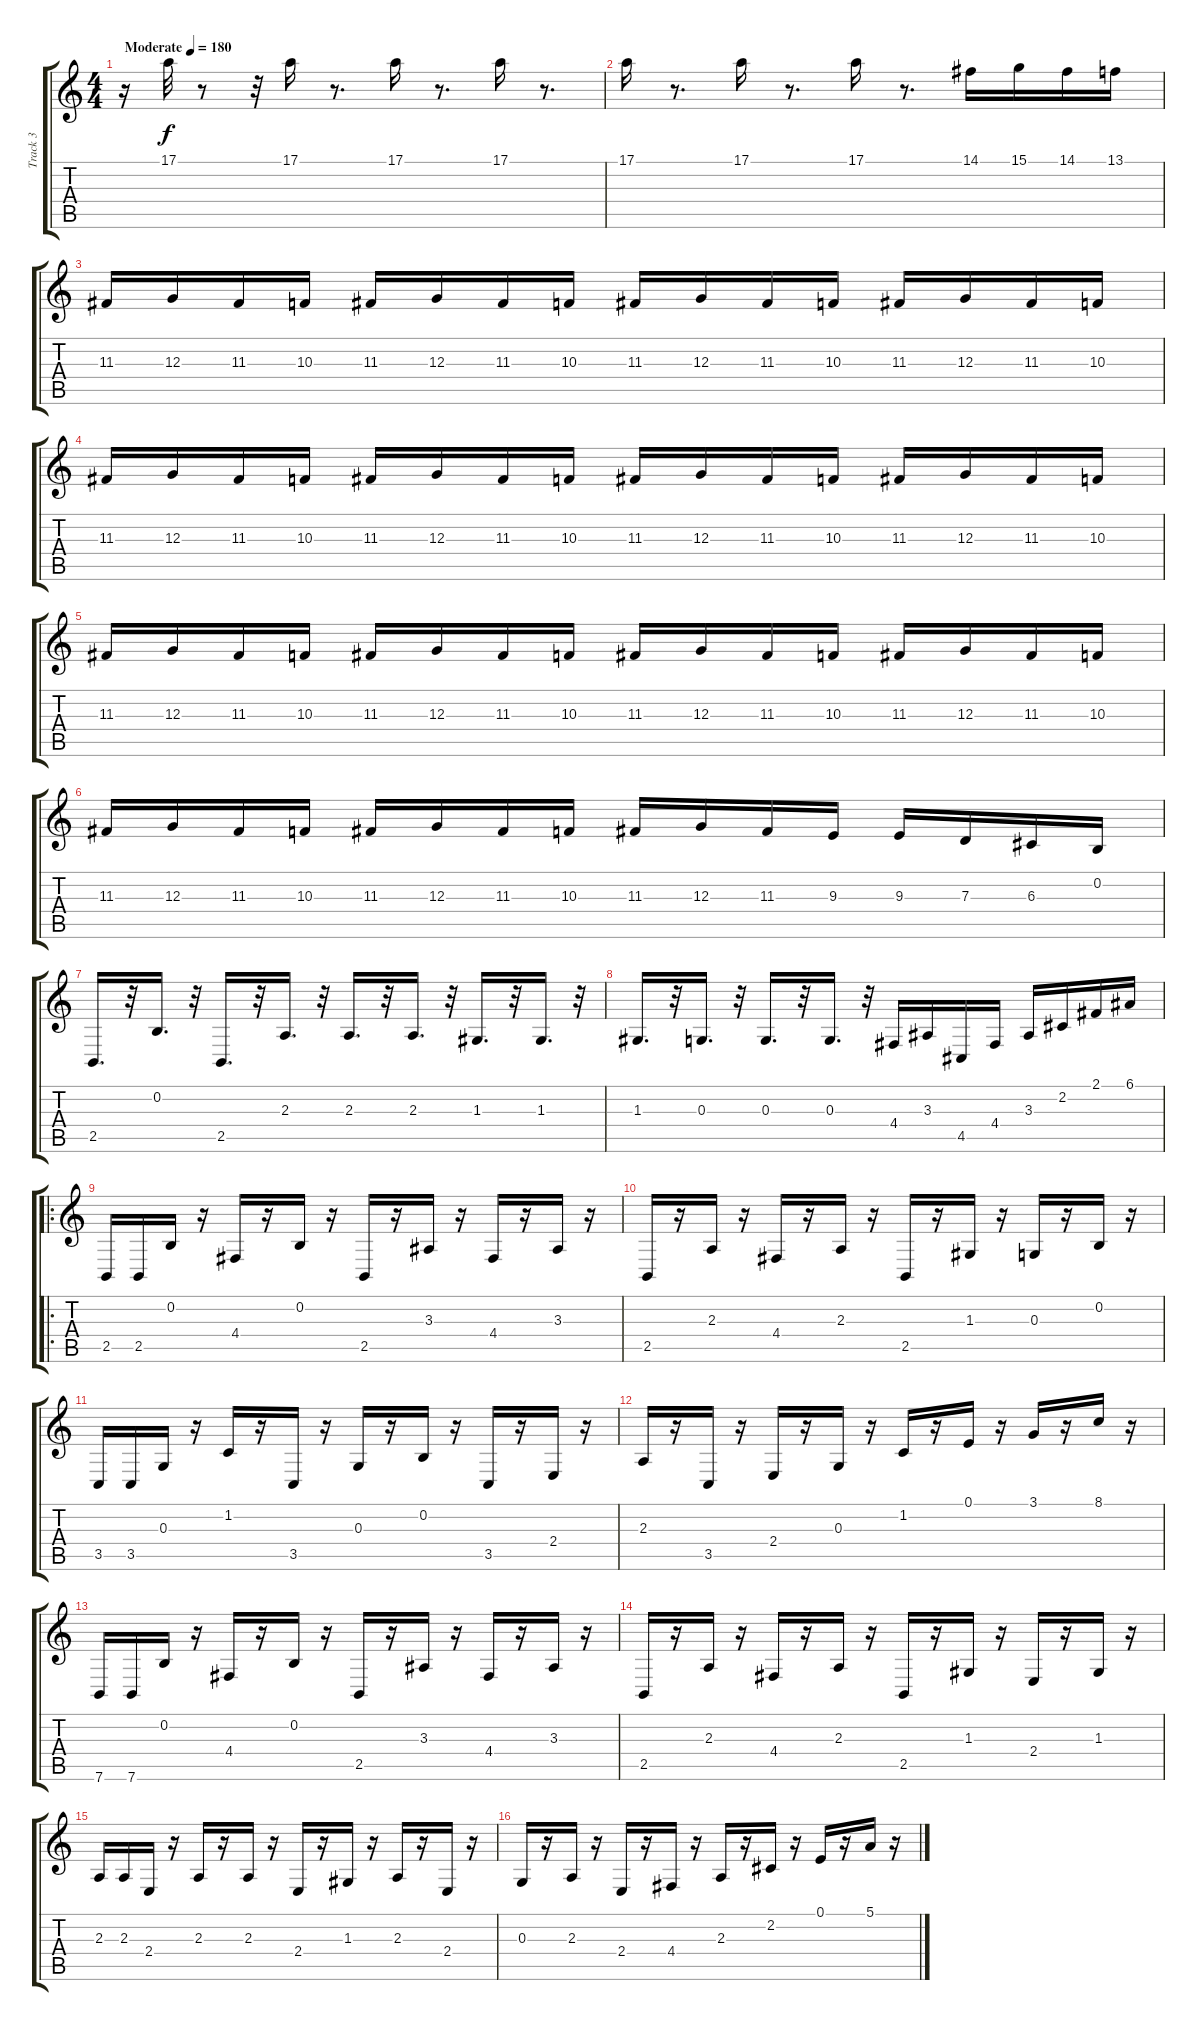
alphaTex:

\track ("Track 3" "Track 3") {instrument lead1square}
\staff {score tabs}
\tuning (E4 B3 G3 D3 A2 E2) {hide}
\ts (4 4)
\tempo (180 "Moderate")
\clef g2
\ks c
r.16{dy f instrument lead1square} 17.1.32 r.8 r.32 17.1.16 r.8{d} 17.1.16 r.8{d} 17.1.16 r.8{d} |
17.1.16 r.8{d} 17.1.16 r.8{d} 17.1.16 r.8{d} 14.1.16 15.1.16 14.1.16 13.1.16 |
11.3.16 12.3.16 11.3.16 10.3.16 11.3.16 12.3.16 11.3.16 10.3.16 11.3.16 12.3.16 11.3.16 10.3.16 11.3.16 12.3.16 11.3.16 10.3.16 |
11.3.16 12.3.16 11.3.16 10.3.16 11.3.16 12.3.16 11.3.16 10.3.16 11.3.16 12.3.16 11.3.16 10.3.16 11.3.16 12.3.16 11.3.16 10.3.16 |
11.3.16 12.3.16 11.3.16 10.3.16 11.3.16 12.3.16 11.3.16 10.3.16 11.3.16 12.3.16 11.3.16 10.3.16 11.3.16 12.3.16 11.3.16 10.3.16 |
11.3.16 12.3.16 11.3.16 10.3.16 11.3.16 12.3.16 11.3.16 10.3.16 11.3.16 12.3.16 11.3.16 9.3.16 9.3.16 7.3.16 6.3.16 0.2.16 |
2.5.16{d} r.32 0.2.16{d} r.32 2.5.16{d} r.32 2.3.16{d} r.32 2.3.16{d} r.32 2.3.16{d} r.32 1.3.16{d} r.32 1.3.16{d} r.32 |
1.3.16{d} r.32 0.3.16{d} r.32 0.3.16{d} r.32 0.3.16{d} r.32 4.4.16 3.3.16 4.5.16 4.4.16 3.3.16 2.2.16 2.1.16 6.1.16 |
\ro
2.5.16 2.5.16 0.2.16 r.16 4.4.16 r.16 0.2.16 r.16 2.5.16 r.16 3.3.16 r.16 4.4.16 r.16 3.3.16 r.16 |
2.5.16 r.16 2.3.16 r.16 4.4.16 r.16 2.3.16 r.16 2.5.16 r.16 1.3.16 r.16 0.3.16 r.16 0.2.16 r.16 |
3.5.16 3.5.16 0.3.16 r.16 1.2.16 r.16 3.5.16 r.16 0.3.16 r.16 0.2.16 r.16 3.5.16 r.16 2.4.16 r.16 |
2.3.16 r.16 3.5.16 r.16 2.4.16 r.16 0.3.16 r.16 1.2.16 r.16 0.1.16 r.16 3.1.16 r.16 8.1.16 r.16 |
7.6.16 7.6.16 0.2.16 r.16 4.4.16 r.16 0.2.16 r.16 2.5.16 r.16 3.3.16 r.16 4.4.16 r.16 3.3.16 r.16 |
2.5.16 r.16 2.3.16 r.16 4.4.16 r.16 2.3.16 r.16 2.5.16 r.16 1.3.16 r.16 2.4.16 r.16 1.3.16 r.16 |
2.3.16 2.3.16 2.4.16 r.16 2.3.16 r.16 2.3.16 r.16 2.4.16 r.16 1.3.16 r.16 2.3.16 r.16 2.4.16 r.16 |
0.3.16 r.16 2.3.16 r.16 2.4.16 r.16 4.4.16 r.16 2.3.16 r.16 2.2.16 r.16 0.1.16 r.16 5.1.16 r.16
